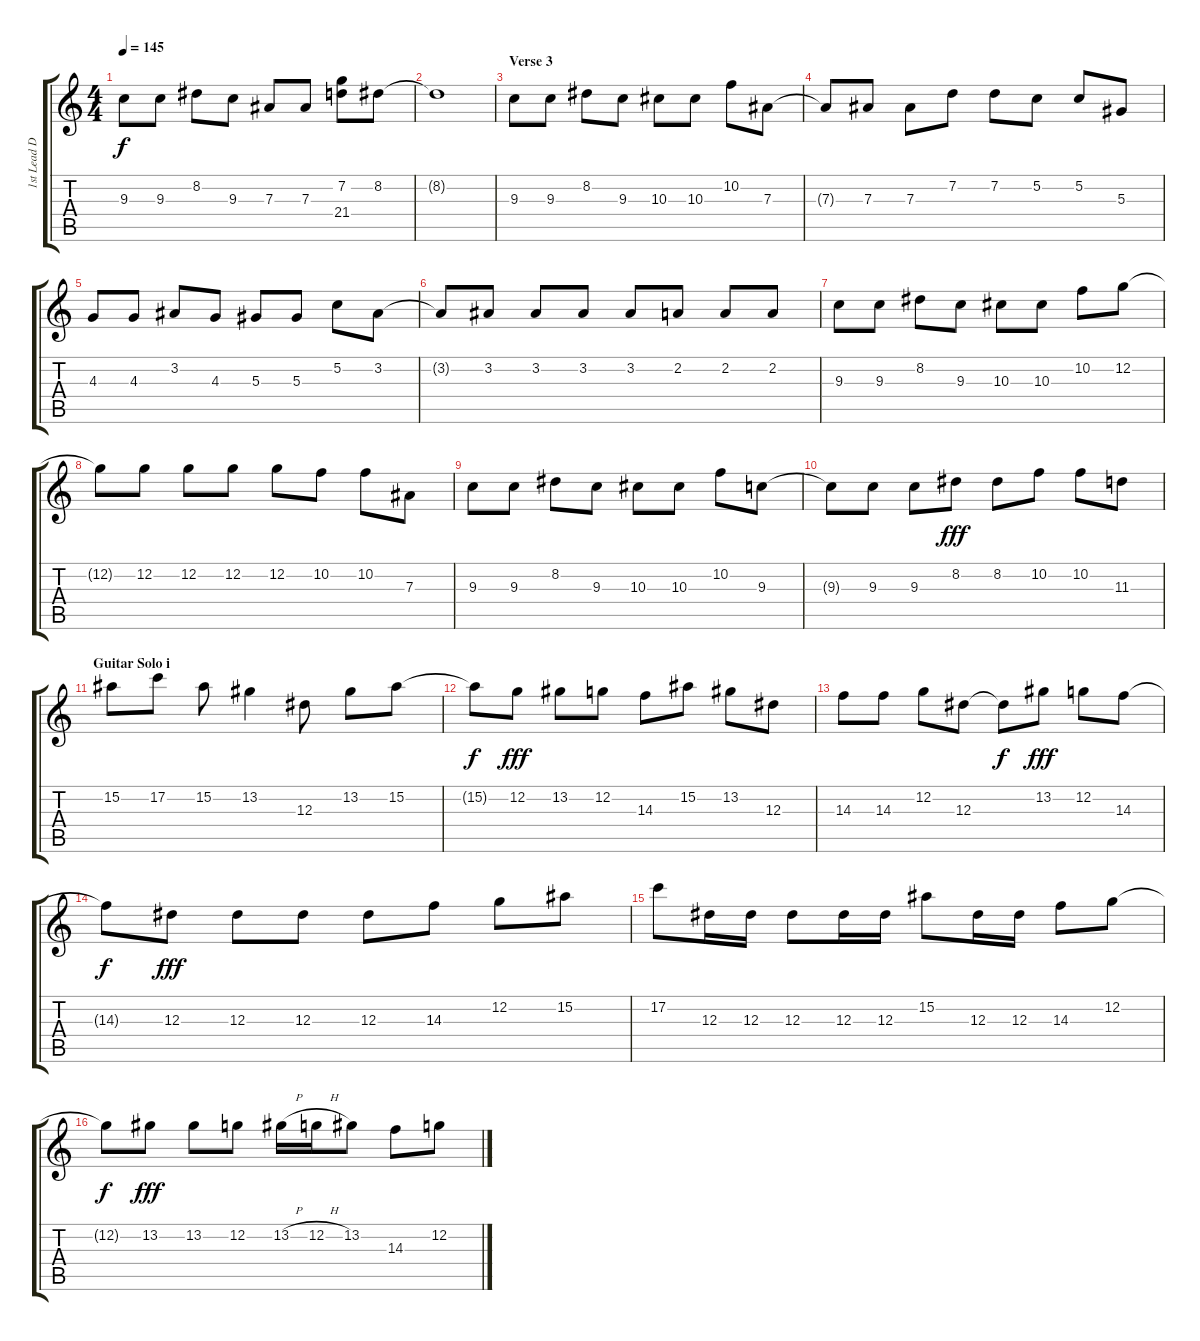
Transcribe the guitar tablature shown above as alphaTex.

\track ("1st Lead Distortion Guitar" "1st Lead D") {instrument distortionguitar}
\staff {score tabs}
\tuning (C4 G3 Eb3 Bb2 F2 C2) {hide}
\ts (4 4)
\tempo 145
\clef g2
\ks c
9.3.8{dy f} 9.3.8 8.2.8 9.3.8 7.3.8 7.3.8 (7.2 21.4{t}).8 8.2.8 |
8.2{t}.1 |
\section ("" "Verse 3")
9.3.8 9.3.8 8.2.8 9.3.8 10.3.8 10.3.8 10.2.8 7.3.8 |
7.3{t}.8 7.3.8 7.3.8 7.2.8 7.2.8 5.2.8 5.2.8 5.3.8 |
4.3.8 4.3.8 3.2.8 4.3.8 5.3.8 5.3.8 5.2.8 3.2.8 |
3.2{t}.8 3.2.8 3.2.8 3.2.8 3.2.8 2.2.8 2.2.8 2.2.8 |
9.3.8 9.3.8 8.2.8 9.3.8 10.3.8 10.3.8 10.2.8 12.2.8 |
12.2{t}.8 12.2.8 12.2.8 12.2.8 12.2.8 10.2.8 10.2.8 7.3.8 |
9.3.8 9.3.8 8.2.8 9.3.8 10.3.8 10.3.8 10.2.8 9.3.8 |
9.3{t}.8{volume 16 balance 8} 9.3.8 9.3.8 8.2.8{dy fff} 8.2.8 10.2.8 10.2.8 11.3.8 |
\section ("" "Guitar Solo i")
15.2.8{volume 16} 17.2.8 15.2.8 13.2.4 12.3.8 13.2.8 15.2.8 |
15.2{t}.8{dy f} 12.2.8{dy fff} 13.2.8 12.2.8 14.3.8 15.2.8 13.2.8 12.3.8 |
14.3.8 14.3.8 12.2.8 12.3.8 12.3{t}.8{dy f} 13.2.8{dy fff} 12.2.8 14.3.8 |
14.3{t}.8{dy f} 12.3.8{dy fff} 12.3.8 12.3.8 12.3.8 14.3.8 12.2.8 15.2.8 |
17.2.8 12.3.16 12.3.16 12.3.8 12.3.16 12.3.16 15.2.8 12.3.16 12.3.16 14.3.8 12.2.8 |
12.2{t}.8{dy f} 13.2.8{dy fff} 13.2.8 12.2.8 13.2{h}.16 12.2{h}.16 13.2.8 14.3.8 12.2.8
